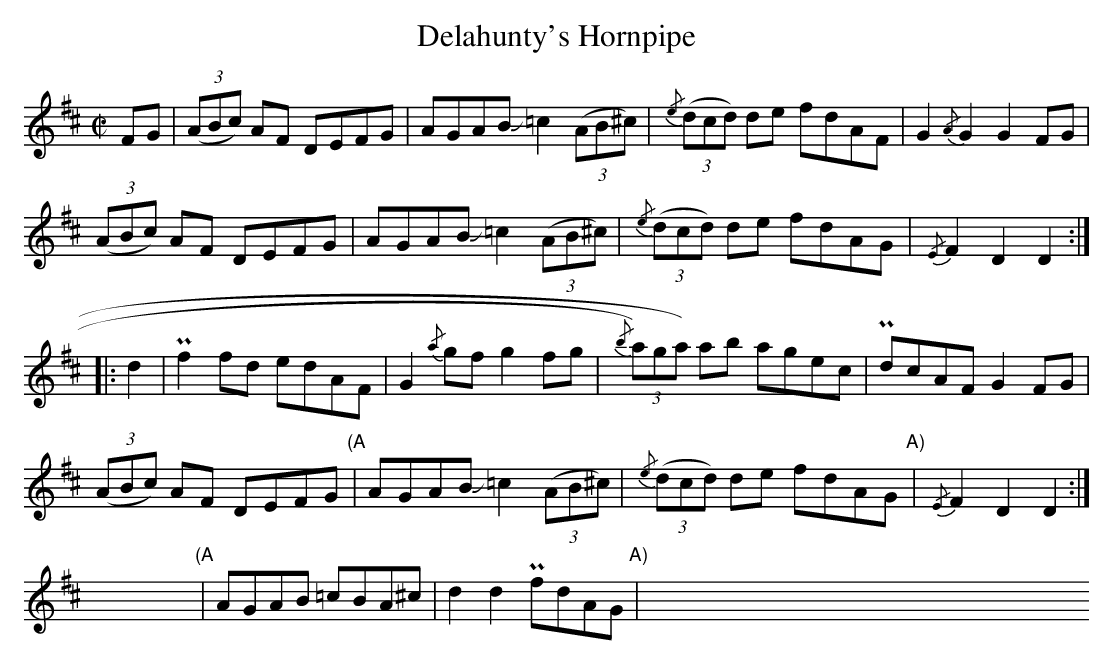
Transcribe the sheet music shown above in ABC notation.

X:1
U: ~ = !turn!
T:Delahunty's Hornpipe
M:C|
L:1/8
K:D
FG | ((3ABc) AF DEFG | AGAB J=c2 ((3AB^c) | (3{/e}(dcd) de fdAF | G2 {/A}G2 G2 FG |
((3ABc) AF DEFG | AGAB J=c2 ((3AB^c) | (3{/e}(dcd) de fdAG | {/E}F2 D2 D2 ::
d2 | Pf2 fd edAF | G2 {/a}gf g2 fg | (3{/b}a)ga) ab agec | PdcAF G2 FG |
((3ABc) AF DEFG "(A"| AGAB J=c2 ((3AB^c) | (3{/e}(dcd) de fdAG "A)"| {/E}F2 D2 D2 :|]
xxxx "(A"| AGAB =cBA^c | d2 d2 PfdAG "A)"| xxxx xxxx [|] xxxx xxxx [|]
